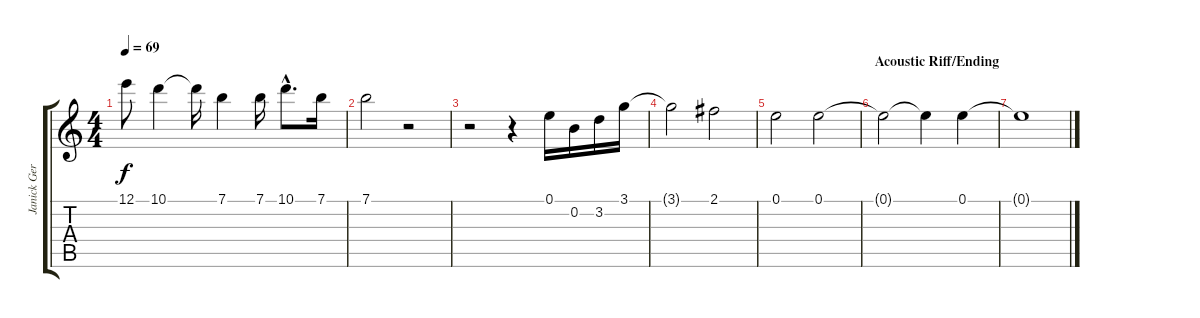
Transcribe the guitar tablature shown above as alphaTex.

\track ("Janick Gers" "Janick Ger") {instrument distortionguitar}
\staff {score tabs}
\tuning (E4 B3 G3 D3 A2 E2) {hide}
\ts (4 4)
\tempo 69
\clef g2
\ks c
12.1.8{dy f} 10.1.4 10.1{t}.16 7.1.4 7.1.16 10.1{hac}.8{d} 7.1.16 |
7.1.2 r.2 |
r.2 r.4 0.1.16 0.2.16 3.2.16 3.1.16 |
3.1{t}.2 2.1.2 |
0.1.2 0.1.2 |
\section ("" "Acoustic Riff/Ending")
0.1{t}.2 0.1{t}.4 0.1.4 |
0.1{t}.1
